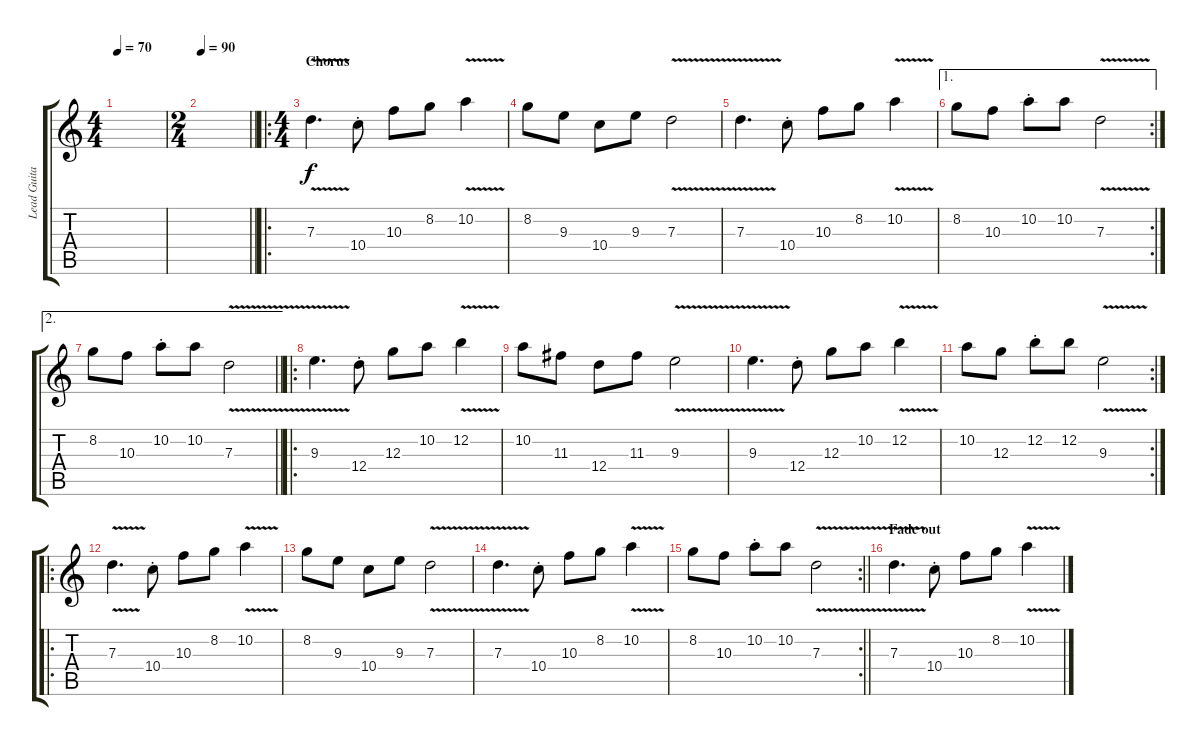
\track ("Lead Guitar" "Lead Guita") {instrument overdrivenguitar}
\staff {score tabs}
\tuning (E4 B3 G3 D3 A2 E2) {hide}
\ts (4 4)
\tempo 70
\clef g2
\ks c
|
\ts (2 4)
\tempo 90
\barLineRight lightlight
|
\ro
\ts (4 4)
\section ("" "Chorus")
7.3{v}.4{d} 10.4{st}.8 10.3.8 8.2.8 10.2{v}.4 |
8.2.8 9.3.8 10.4.8 9.3.8 7.3{v}.2 |
7.3{v}.4{d} 10.4{st}.8 10.3.8 8.2.8 10.2{v}.4 |
\ae 1
\rc 2
8.2.8 10.3.8 10.2{st}.8 10.2.8 7.3{v}.2 |
\ae 2
\barLineRight lightlight
8.2.8 10.3.8 10.2{st}.8 10.2.8 7.3{v}.2 |
\ro
9.3{v}.4{d} 12.4{st}.8 12.3.8 10.2.8 12.2{v}.4 |
10.2.8 11.3.8 12.4.8 11.3.8 9.3{v}.2 |
9.3{v}.4{d} 12.4{st}.8 12.3.8 10.2.8 12.2{v}.4 |
\rc 2
10.2.8 12.3.8 12.2{st}.8 12.2.8 9.3{v}.2 |
\ro
7.3{v}.4{d} 10.4{st}.8 10.3.8 8.2.8 10.2{v}.4 |
8.2.8 9.3.8 10.4.8 9.3.8 7.3{v}.2 |
7.3{v}.4{d} 10.4{st}.8 10.3.8 8.2.8 10.2{v}.4 |
\rc 2
\barLineRight lightlight
8.2.8 10.3.8 10.2{st}.8 10.2.8 7.3{v}.2 |
\section ("" "Fade out")
7.3{v}.4{d volume 0} 10.4{st}.8 10.3.8 8.2.8 10.2{v}.4
